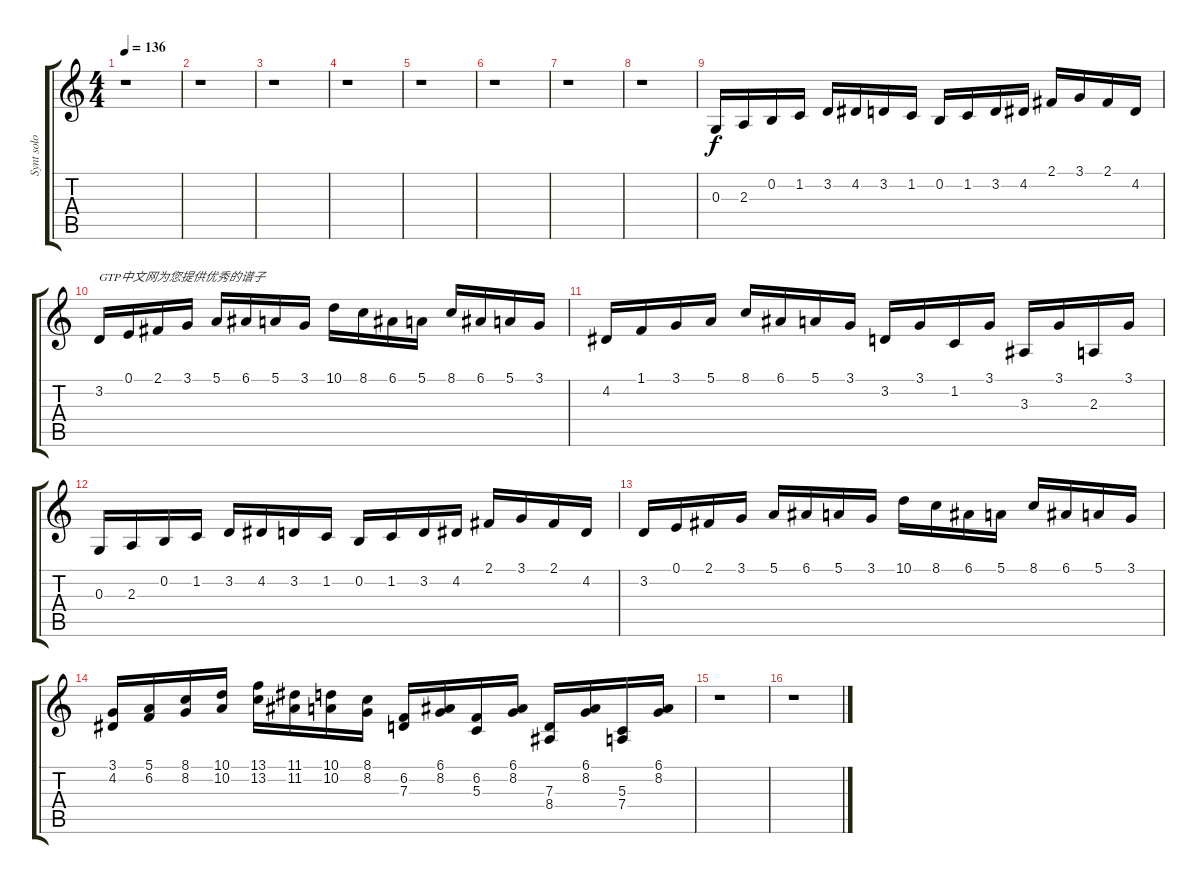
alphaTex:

\track ("Synt solo" "Synt solo") {instrument harpsichord}
\staff {score tabs}
\tuning (E4 B3 G3 D3 A2 E2) {hide}
\ts (4 4)
\tempo 136
\clef g2
\ks c
r.1{dy f instrument harpsichord} |
r.1 |
r.1 |
r.1 |
r.1 |
r.1 |
r.1 |
r.1 |
0.3.16 2.3.16 0.2.16 1.2.16 3.2.16 4.2.16 3.2.16 1.2.16 0.2.16 1.2.16 3.2.16 4.2.16 2.1.16 3.1.16 2.1.16 4.2.16 |
3.2.16{txt "GTP中文网为您提供优秀的谱子"} 0.1.16 2.1.16 3.1.16 5.1.16 6.1.16 5.1.16 3.1.16 10.1.16 8.1.16 6.1.16 5.1.16 8.1.16 6.1.16 5.1.16 3.1.16 |
4.2.16 1.1.16 3.1.16 5.1.16 8.1.16 6.1.16 5.1.16 3.1.16 3.2.16 3.1.16 1.2.16 3.1.16 3.3.16 3.1.16 2.3.16 3.1.16 |
0.3.16 2.3.16 0.2.16 1.2.16 3.2.16 4.2.16 3.2.16 1.2.16 0.2.16 1.2.16 3.2.16 4.2.16 2.1.16 3.1.16 2.1.16 4.2.16 |
3.2.16 0.1.16 2.1.16 3.1.16 5.1.16 6.1.16 5.1.16 3.1.16 10.1.16 8.1.16 6.1.16 5.1.16 8.1.16 6.1.16 5.1.16 3.1.16 |
(3.1 4.2).16 (5.1 6.2).16 (8.1 8.2).16 (10.1 10.2).16 (13.1 13.2).16 (11.1 11.2).16 (10.1 10.2).16 (8.1 8.2).16 (6.2 7.3).16 (6.1 8.2).16 (6.2 5.3).16 (6.1 8.2).16 (7.3 8.4).16 (6.1 8.2).16 (5.3 7.4).16 (6.1 8.2).16 |
r.1 |
r.1
